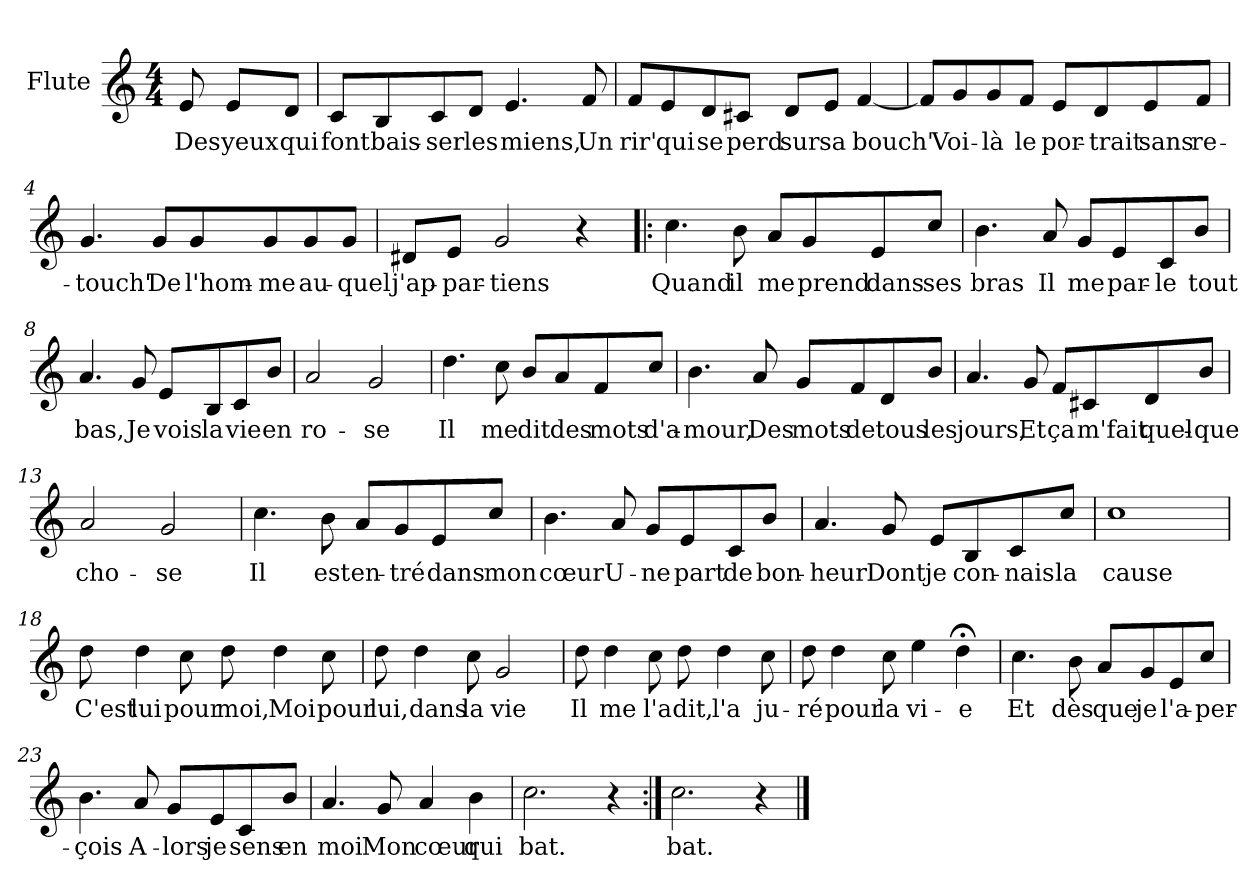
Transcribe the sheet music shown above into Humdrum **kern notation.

**kern	**text
*part1	*part1
*staff1	*staff1
*I"Flute	*
*I'Fl	*
*clefG2	*
*k[]	*
*C:	*
*M4/4	*
=	=
8e/	Des
8e/L	yeux
8d/J	qui
=1	=1
8c/L	font
8B/	bais-
8c/	-ser
8d/J	les
4.e/	miens,
8f/	Un
=2	=2
8f/L	rir'
8e/	qui
8d/	se
8c#X/J	perd
8d/L	sur
8e/J	sa
[4f/	bouch'
!!LO:LB:g=z
=3	=3
8f/L]	.
8g/	Voi-
8g/	-là
8f/J	le
8e/L	por-
8d/	-trait
8e/	sans
8f/J	re-
=4	=4
4.g/	-touch'
8g/L	De
8g/	l'hom-
8g/	-me
8g/	au-
8g/J	-quel
=5	=5
8d#X/L	j'ap-
8e/J	-par-
2g/	-tiens
4r	.
!!LO:LB:g=z
=6!|:	=6!|:
4.cc\	Quand
8b\	il
8a/L	me
8g/	prend
8e/	dans
8cc/J	ses
=7	=7
4.b\	bras
8a/	Il
8g/L	me
8e/	par-
8c/	-le
8b/J	tout
=8	=8
4.a/	bas,
8g/	Je
8e/L	vois
8B/	la
8c/	vie
8b/J	en
=9	=9
2a/	ro-
2g/	-se
!!LO:LB:g=z
=10	=10
4.dd\	Il
8cc\	me
8b/L	dit
8a/	des
8f/	mots
8cc/J	d'a-
=11	=11
4.b\	-mour,
8a/	Des
8g/L	mots
8f/	de
8d/	tous
8b/J	les
=12	=12
4.a/	jours,
8g/	Et
8f/L	ça
8c#X/	m'fait
8d/	quel-
8b/J	-que
=13	=13
2a/	cho-
2g/	se
!!LO:LB:g=z
=14	=14
4.cc\	Il
8b\	est
8a/L	en-
8g/	-tré
8e/	dans
8cc/J	mon
=15	=15
4.b\	cœur
8a/	U-
8g/L	-ne
8e/	part
8c/	de
8b/J	bon-
=16	=16
4.a/	-heur
8g/	Dont
8e/L	je
8B/	con-
8c/	-nais
8cc/J	la
=17	=17
1cc	cause
!!LO:LB:g=z
=18	=18
8dd\	C'est
4dd\	lui
8cc\	pour
8dd\	moi,
4dd\	Moi
8cc\	pour
=19	=19
8dd\	lui,
4dd\	dans
8cc\	la
2g/	vie
=20	=20
8dd\	Il
4dd\	me
8cc\	l'a
8dd\	dit,
4dd\	l'a
8cc\	ju-
=21	=21
8dd\	-ré
4dd\	pour
8cc\	la
4ee\	vi-
4dd;<\	-e
!!LO:LB:g=z
=22	=22
4.cc\	Et
8b\	dès
8a/L	que
8g/	je
8e/	l'a-
8cc/J	-per-
=23	=23
4.b\	-çois
8a/	A-
8g/L	-lors
8e/	je
8c/	sens
8b/J	en
=24	=24
4.a/	moi
8g/	Mon
4a/	cœur
4b\	qui
=25	=25
2.cc\	bat.
4r	.
=26:|!	=26:|!
2.cc\	bat.
4r	.
==	==
*-	*-
